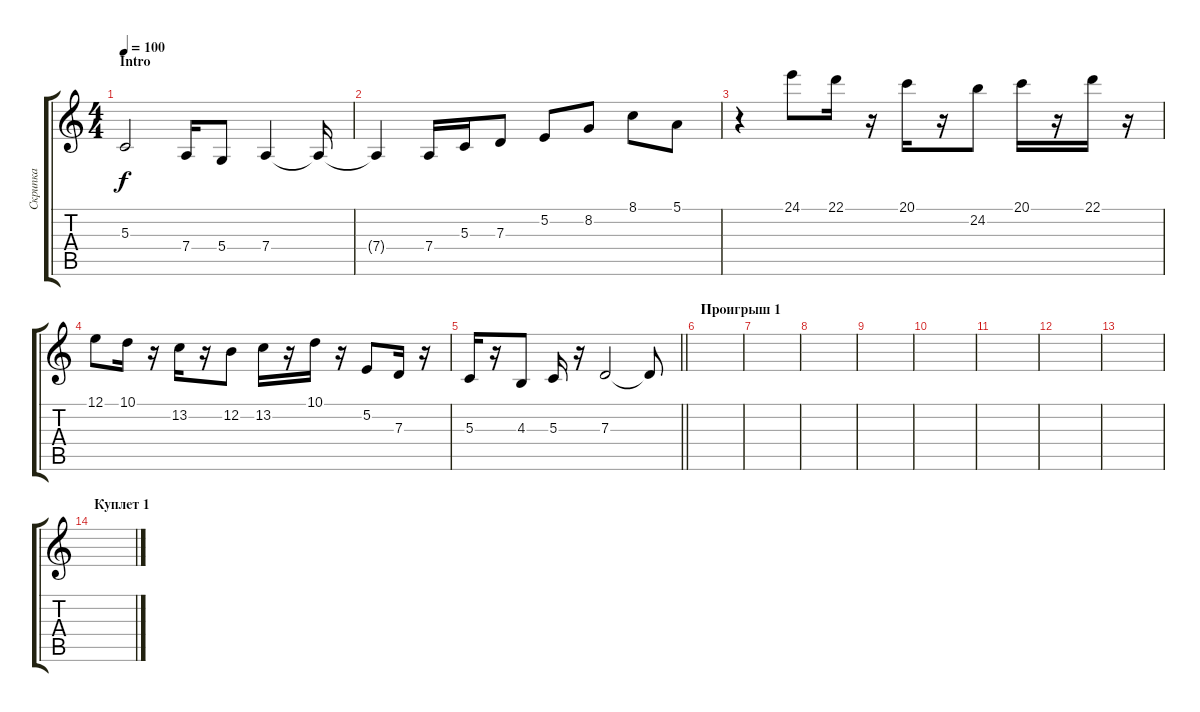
\track ("Скрипка" "Скрипка") {instrument violin}
\staff {score tabs}
\tuning (E4 B3 G3 D3 A2 E2) {hide}
\ts (4 4)
\section ("" "Intro")
\tempo 100
\clef g2
\ks c
5.3.2{dy f instrument violin} 7.4.16 5.4.8 7.4.4 7.4{t}.16 |
7.4{t}.4 7.4.16 5.3.16 7.3.8 5.2.8 8.2.8 8.1.8 5.1.8 |
r.4 24.1.8 22.1.16 r.16 20.1.16 r.16 24.2.8 20.1.16 r.16 22.1.16 r.16 |
12.1.8 10.1.16 r.16 13.2.16 r.16 12.2.8 13.2.16 r.16 10.1.16 r.16 5.2.8 7.3.16 r.16 |
\barLineRight lightlight
5.3.16 r.16 4.3.8 5.3.16 r.16 7.3.2 7.3{t}.8 |
\section ("" "Проигрыш 1")
|
|
|
|
|
|
|
|
\section ("" "Куплет 1")
